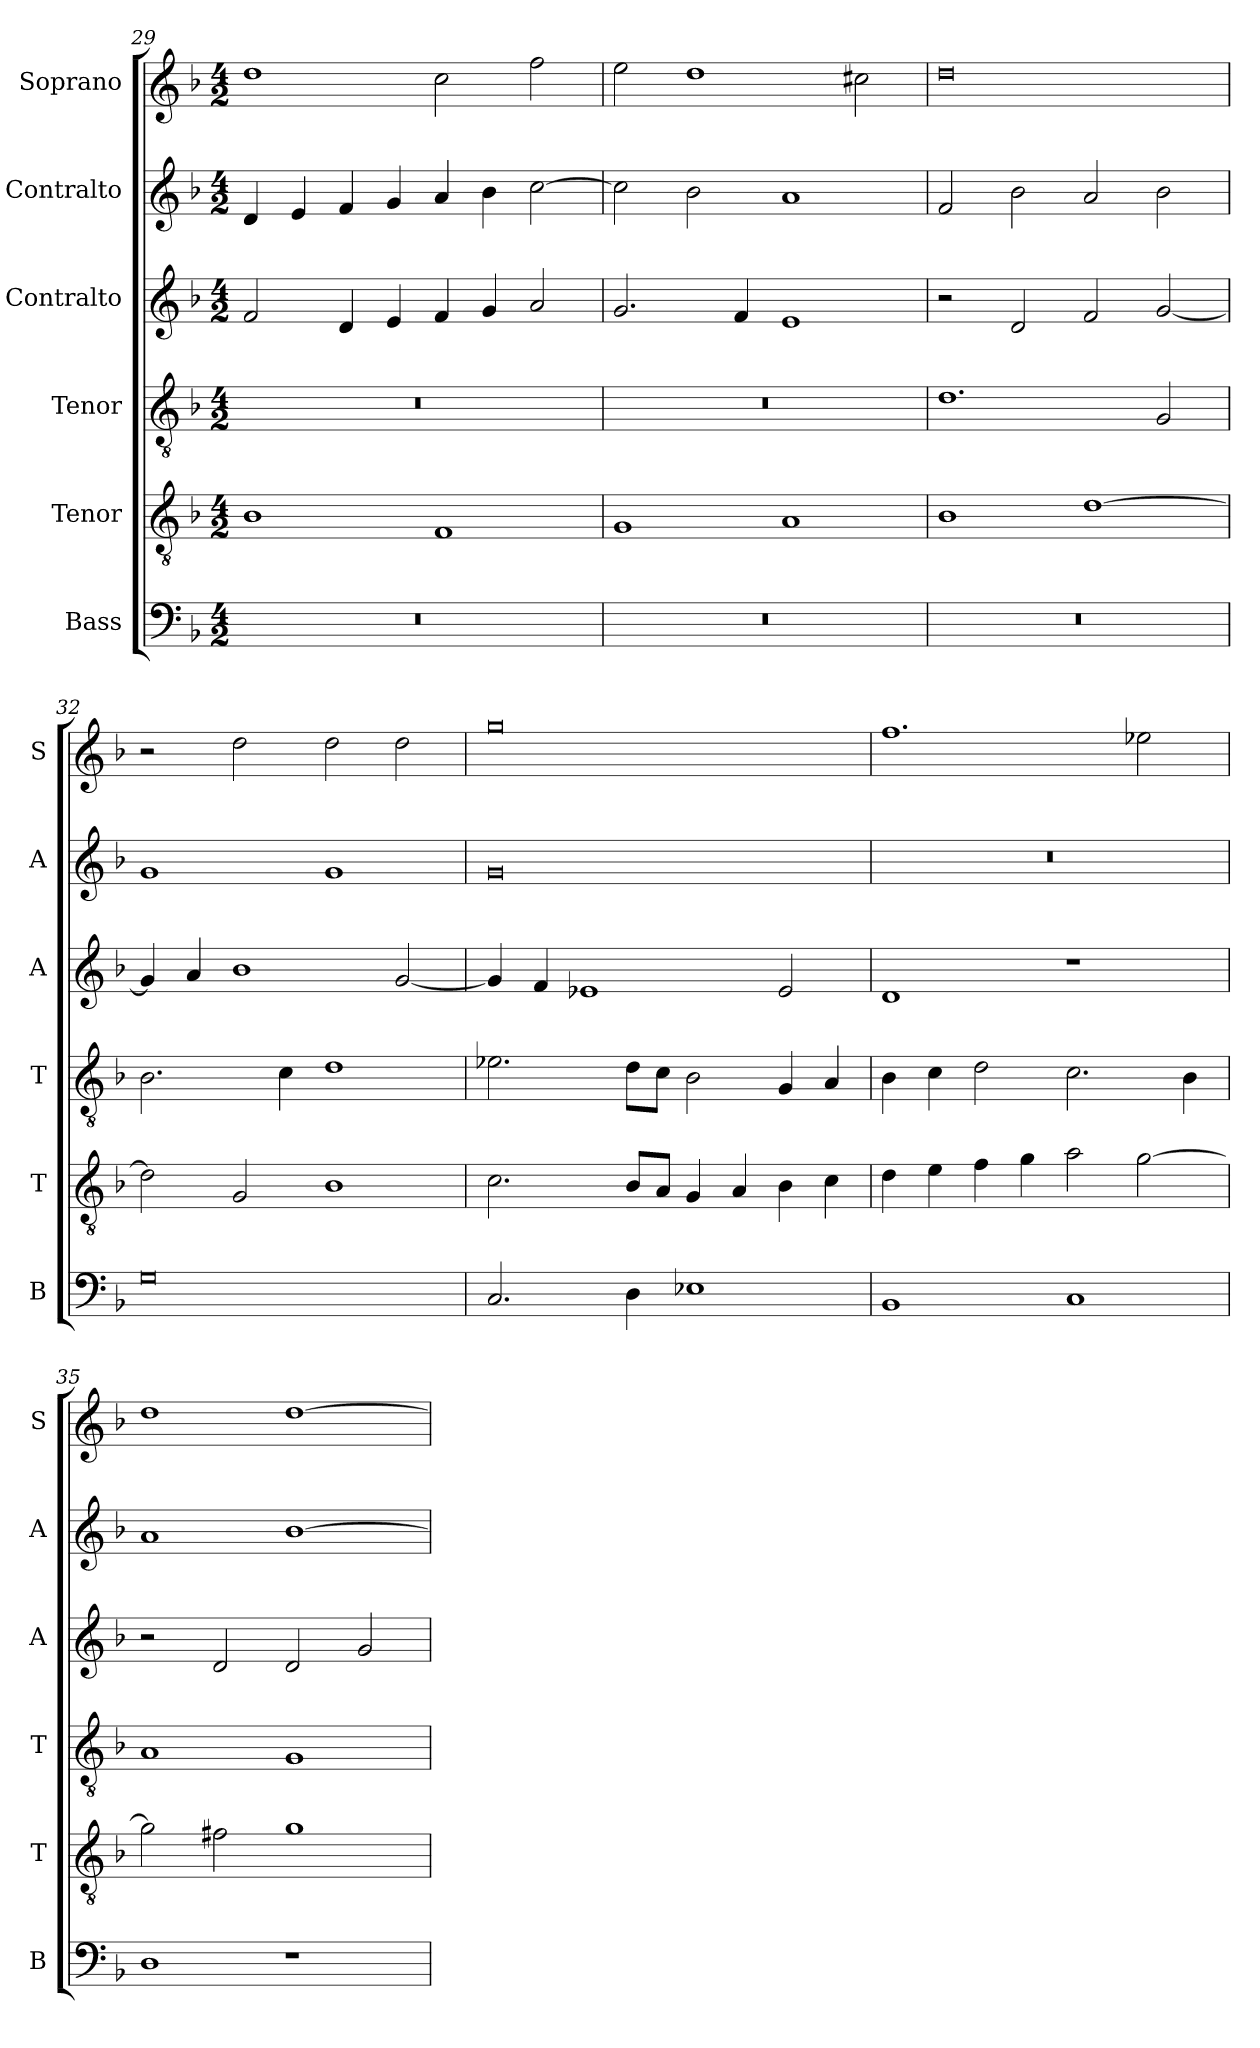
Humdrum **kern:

**kern	**kern	**kern	**kern	**kern	**kern
*part6	*part5	*part4	*part3	*part2	*part1
*staff6	*staff5	*staff4	*staff3	*staff2	*staff1
*I"Bass	*I"Tenor	*I"Tenor	*I"Contralto	*I"Contralto	*I"Soprano
*I'B	*I'T	*I'T	*I'A	*I'A	*I'S
*clefF4	*clefGv2	*clefGv2	*clefG2	*clefG2	*clefG2
*k[b-]	*k[b-]	*k[b-]	*k[b-]	*k[b-]	*k[b-]
*G:dor	*G:dor	*G:dor	*G:dor	*G:dor	*G:dor
*M4/2	*M4/2	*M4/2	*M4/2	*M4/2	*M4/2
=29	=29	=29	=29	=29	=29
0r	1B-	0r	2f	4d	1dd
.	.	.	.	4e	.
.	.	.	4d	4f	.
.	.	.	4e	4g	.
.	1F	.	4f	4a	2cc
.	.	.	4g	4b-	.
.	.	.	2a	[2cc	2ff
=30	=30	=30	=30	=30	=30
0r	1G	0r	2.g	2cc]	2ee
.	.	.	.	2b-	1dd
.	.	.	4f	.	.
.	1A	.	1e	1a	.
.	.	.	.	.	2cc#X
=31	=31	=31	=31	=31	=31
0r	1B-	1.d	2r	2f	0dd
.	.	.	2d	2b-	.
.	[1d	.	2f	2a	.
.	.	2G	[2g	2b-	.
=32	=32	=32	=32	=32	=32
0G	2d]	2.B-	4g]	1g	2r
.	.	.	4a	.	.
.	2G	.	1b-	.	2dd
.	.	4c	.	.	.
.	1B-	1d	.	1g	2dd
.	.	.	[2g	.	2dd
=33	=33	=33	=33	=33	=33
2.C	2.c	2.e-X	4g]	0g	0gg
.	.	.	4f	.	.
.	.	.	1e-X	.	.
4D	8B-/L	8d\L	.	.	.
.	8A/J	8c\J	.	.	.
1E-X	4G	2B-	.	.	.
.	4A	.	.	.	.
.	4B-	4G	2e-	.	.
.	4c	4A	.	.	.
=34	=34	=34	=34	=34	=34
1BB-	4d	4B-	1d	0r	1.ff
.	4e	4c	.	.	.
.	4f	2d	.	.	.
.	4g	.	.	.	.
1C	2a	2.c	1r	.	.
.	[2g	.	.	.	2ee-X
.	.	4B-	.	.	.
=35	=35	=35	=35	=35	=35
1D	2g]	1A	2r	1a	1dd
.	2f#X	.	2d	.	.
1r	1g	1G	2d	[1b-	[1dd
.	.	.	2g	.	.
=	=	=	=	=	=
*-	*-	*-	*-	*-	*-
